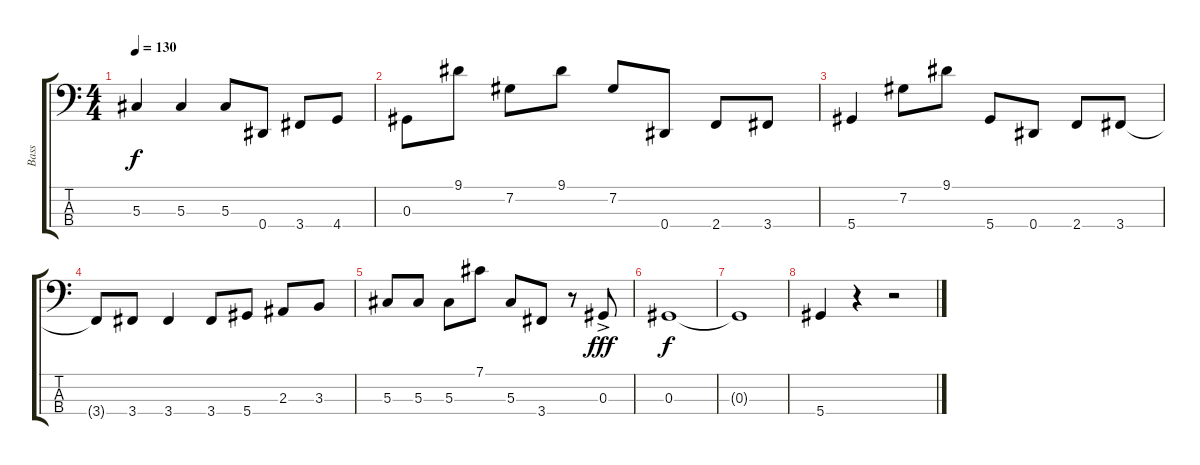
\track ("Bass" "Bass") {instrument electricbasspick}
\staff {score tabs}
\tuning (Gb2 Db2 Ab1 Eb1) {hide}
\ts (4 4)
\tempo 130
\clef f4
\ks c
5.3.4{dy f} 5.3.4 5.3.8 0.4.8 3.4.8 4.4.8 |
0.3.8 9.1.8 7.2.8 9.1.8 7.2.8 0.4.8 2.4.8 3.4.8 |
5.4.4 7.2.8 9.1.8 5.4.8 0.4.8 2.4.8 3.4.8 |
3.4{t}.8 3.4.8 3.4.4 3.4.8 5.4.8 2.3.8 3.3.8 |
5.3.8 5.3.8 5.3.8 7.1.8 5.3.8 3.4.8 r.8 0.3{ac}.8{dy fff} |
0.3.1{dy f} |
0.3{t}.1 |
5.4.4 r.4 r.2
